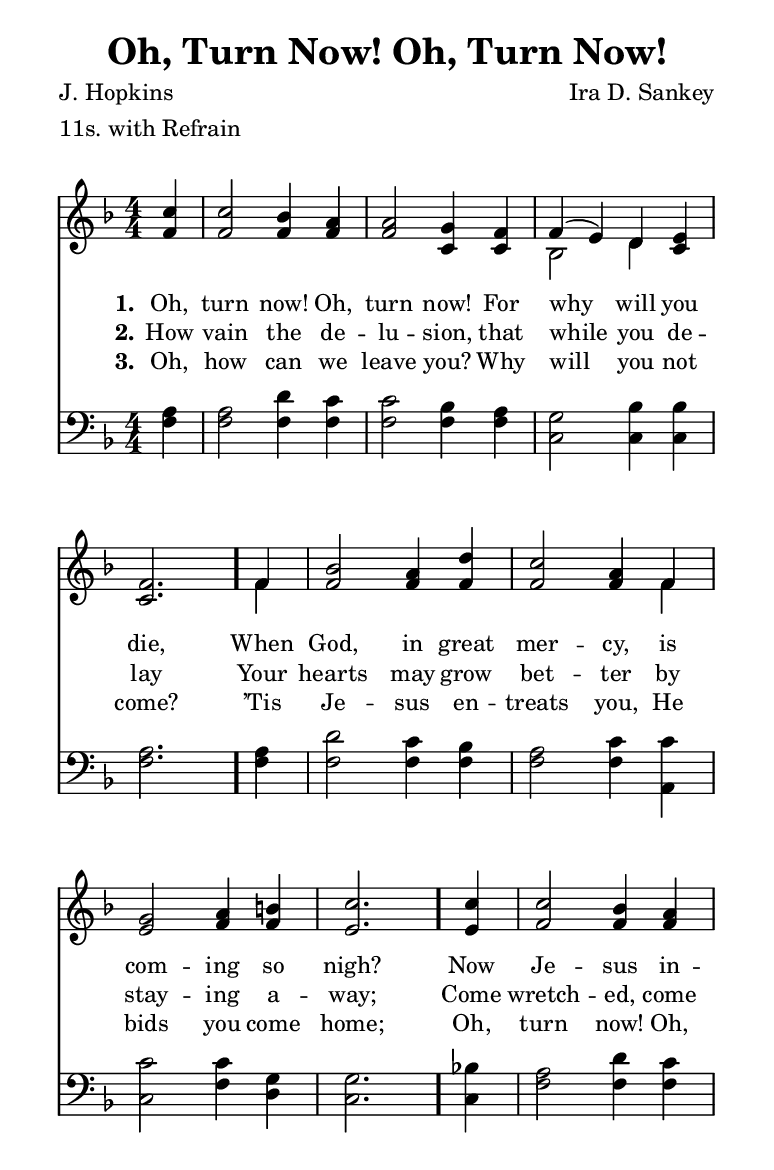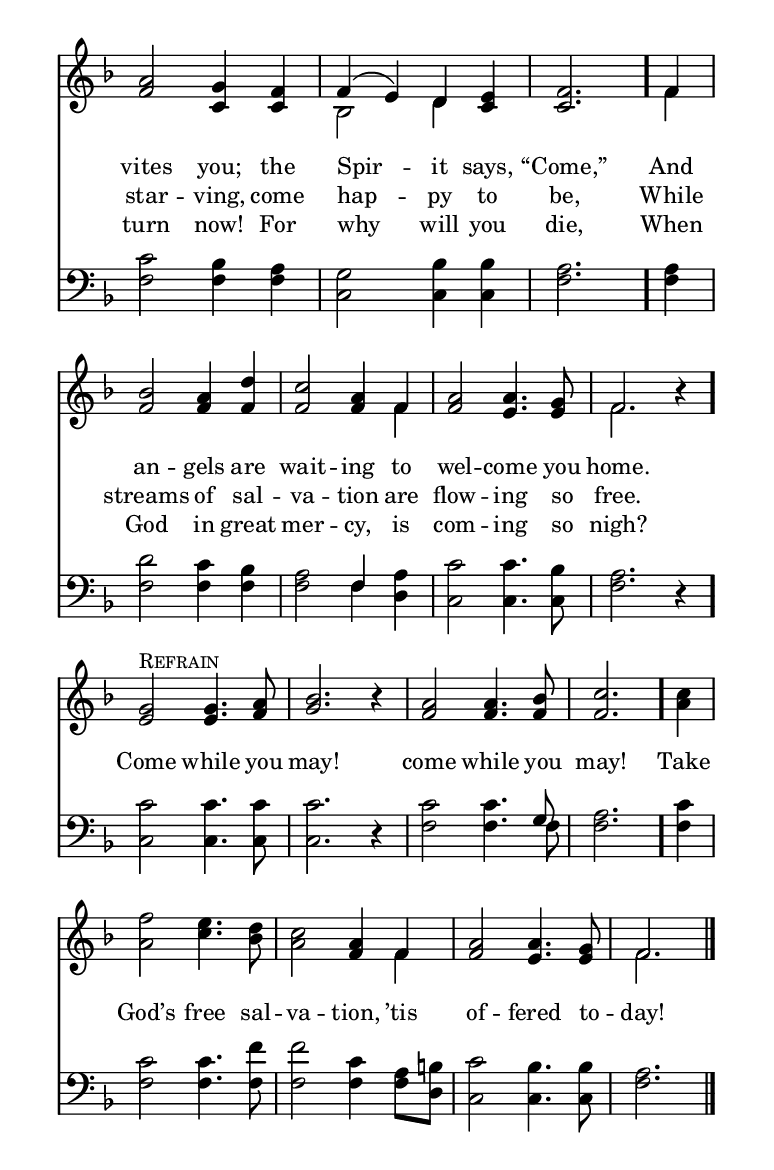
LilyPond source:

\include "common/global.ily"
\paper {
  \include "common/paper.ily"
}

\header{
  %gospel
  hymnnumber = "110"
  title = "Oh, Turn Now! Oh, Turn Now!"
  tunename = "Hiding In Thee"
  meter = "11s. with Refrain"
  poet = "J. Hopkins"
  composer = "Ira D. Sankey"
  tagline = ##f
}

% for fermata in MIDI
ta = { \tempo 4=100 }
tb = { \tempo 4=50  }

% original document for this song often shows quavers where crotchets belong
patternAA = { c4 | c2 c4 c4 | c2 c4 c4 | c4( c4) c4 c4 | c2. }
patternAB = { c4 | c2 c4 c4 | c2 c4 c4 | c2      c4 c4 | c2. }

patternBA = \patternAB
patternBB = { c4 | c2 c4 c4 | c2 c4 c4 | c2    c4. c8 | c2. } % inlined last rest

patternCA = { c2 c4. c8 | c2. r4 | c2 c4. c8 | c2. }

patternDA = { c4 | c2 c4. c8 | c2 c4 c4      | c2 c4. c8 | c2. }
patternDB = { c4 | c2 c4. c8 | c2 c4 c8[ c8] | c2 c4. c8 | c2. }

global = {
  \include "common/overrides.ily"
  \override Staff.TimeSignature.style = #'numbered
  \time 4/4
  \override Score.MetronomeMark.transparent = ##t % hide all fermata changes too
  \ta
  \key f \major
  \partial 4
  \autoBeamOff
}

notesSoprano = {
\global
\relative c'' {

  \changePitch \patternAA { c | c bes a | a g f | f e d e | f }
  \changePitch \patternBA { f | bes a d | c a f | g a b! | c }
  \changePitch \patternAA { c | c bes a | a g f | f e d e | f }
  \changePitch \patternBB { f | bes a d | c a f | a a g | f r4 }

  << s^\markup { \small \caps "Refrain" }
  \changePitch \patternCA { g g a | bes | a a bes | c } >>
  \changePitch \patternDA { c | f e d | c a f | a a g | f }

  \bar "|."

}
}

notesAlto = {
\global
\relative e' {

  \changePitch \patternAB { f | f f f | f c c | bes d c | c }
  \changePitch \patternBA { f | f f f | f f f | e f f | e }
  \changePitch \patternAB { e | f f f | f c c | bes d c | c }
  \changePitch \patternBB { f | f f f | f f f | f e e | f r4 }

  \changePitch \patternCA { e e f | g | f f f | f }
  \changePitch \patternDA { a | a c bes | a f f | f e e | f }

}
}

notesTenor = {
\global
\relative a {

  \changePitch \patternAB { a | a d c | c bes a | g bes bes | a }
  \changePitch \patternBA { a | d c bes | a c c | c c g | g }
  \changePitch \patternAB { bes! | a d c | c bes a | g bes bes | a }
  \changePitch \patternBB { a | d c bes | a f a | c c bes | a r4 }

  \changePitch \patternCA { c c c | c | c c g | a }
  \changePitch \patternDB { c | c c f | f c a b! | c bes bes | a }

}
}

notesBass = {
\global
\relative f {

  \changePitch \patternAB { f | f f f | f f f c c c | f }
  \changePitch \patternBA { f | f f f | f f a, | c f d | c }
  \changePitch \patternAB { c | f f f | f f f | c c c | f }
  \changePitch \patternBB { f | f f f | f f d | c c c | f r4 }

  \changePitch \patternCA { c c c | c | f f f | f }
  \changePitch \patternDB { f | f f f | f f f d | c c c | f }

}
}

Refrain = \lyricmode {

Come while you may! come while you may! \bar "."
Take God’s free sal -- va -- tion, ’tis of -- fered to -- day! \bar "."

}

wordsA = \lyricmode {
\set stanza = "1."

Oh, turn now! Oh, turn now! For why will you die, \bar "."
When God, in great mer -- cy, is com -- ing so nigh? \bar "."
Now Je -- sus in -- vites you; the Spir -- it says, “Come,” \bar "."
And an -- gels are wait -- ing to wel -- come you home. \bar "."

}

wordsB = \lyricmode {
\set stanza = "2."

How vain the de -- lu -- sion, that while you de -- lay
Your hearts may grow bet -- ter by stay -- ing a -- way;
Come wretch -- ed, come star -- ving, come hap -- py to be,
While streams of sal -- va -- tion are flow -- ing so free.

\Refrain

}

wordsC = \lyricmode {
\set stanza = "3."

Oh, how can we leave you? Why will you not come?
’Tis Je -- sus en -- treats you, He bids you come home;
Oh, turn now! Oh, turn now! For why will you die,
When God in great mer -- cy, is com -- ing so nigh?

}

\score {
  \context ChoirStaff <<
    \context Staff = upper <<
      \set Staff.autoBeaming = ##f
      \set ChoirStaff.systemStartDelimiter = #'SystemStartBar
      \set ChoirStaff.printPartCombineTexts = ##f
      \partcombine #'(2 . 9) \notesSoprano \notesAlto
      \context NullVoice = sopranos { \voiceOne << \notesSoprano >> }
      \context NullVoice = altos { \voiceTwo << \notesAlto >> }
      \context Lyrics = one   \lyricsto sopranos \wordsA
      \context Lyrics = two   \lyricsto sopranos \wordsB
      \context Lyrics = three \lyricsto sopranos \wordsC
    >>
    \context Staff = men <<
      \set Staff.autoBeaming = ##f
      \clef bass
      \set ChoirStaff.printPartCombineTexts = ##f
      \partcombine #'(2 . 9) \notesTenor \notesBass
      \context NullVoice = tenors { \voiceOne << \notesTenor >> }
      \context NullVoice = basses { \voiceTwo << \notesBass >> }
    >>
  >>
  \layout {
    \include "common/layout.ily"
  }
  \midi{
    \include "common/midi.ily"
  }
}

\version "2.19.49"  % necessary for upgrading to future LilyPond versions.

% vi:set et ts=2 sw=2 ai nocindent syntax=lilypond:
